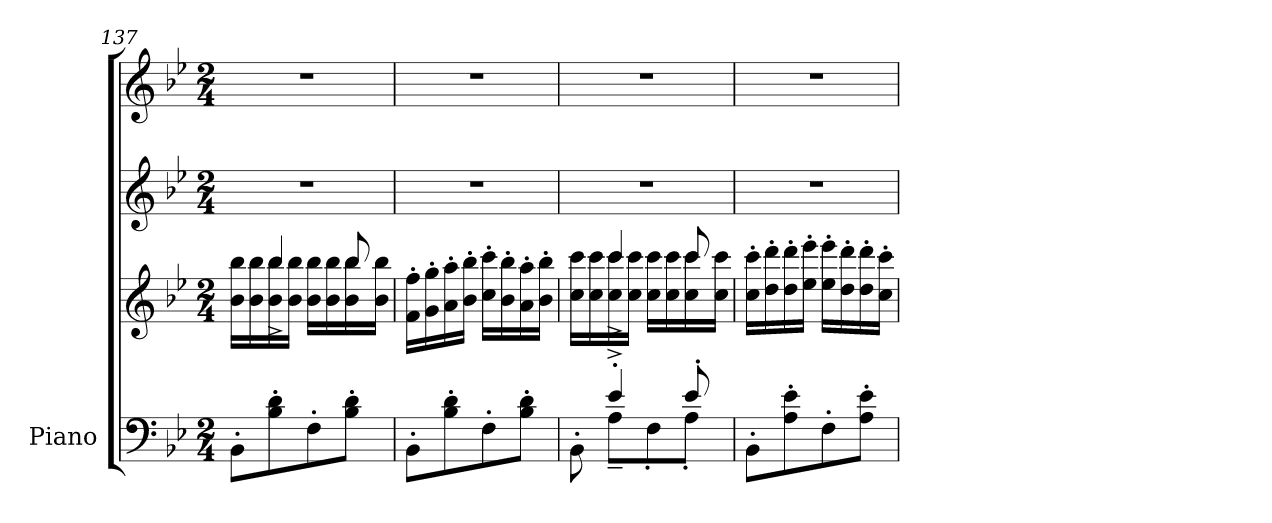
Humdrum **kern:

**kern	**kern	**kern	**kern
*part1	*part1	*part1	*part1
*staff4	*staff3	*staff2	*staff1
*I"Piano	*	*	*
*I'Pno.	*	*	*
*clefF4	*clefG2	*clefG2	*clefG2
*k[b-e-]	*k[b-e-]	*k[b-e-]	*k[b-e-]
*M2/4	*M2/4	*M2/4	*M2/4
=137	=137	=137	=137
*	*^	*	*
8BB-'\L	16b-\ 16bb-\LL	8ryy	2r	2r
.	16b-\ 16bb-\	.	.	.
8B-\' 8d\'	16b-\ 16bb-\	4bb-^/	.	.
.	16b-\ 16bb-\JJ	.	.	.
8F'\	16b-\ 16bb-\LL	.	.	.
.	16b-\ 16bb-\	.	.	.
8B-\' 8d\'J	16b-\ 16bb-\	8bb-/	.	.
.	16b-\ 16bb-\JJ	.	.	.
*	*v	*v	*	*
=138	=138	=138	=138
8BB-'\L	16f\' 16ff\'LL	2r	2r
.	16g\' 16gg\'	.	.
8B-\' 8d\'	16a\' 16aa\'	.	.
.	16b-\' 16bb-\'JJ	.	.
8F'\	16cc\' 16ccc\'LL	.	.
.	16b-\' 16bb-\'	.	.
8B-\' 8d\'J	16a\' 16aa\'	.	.
.	16b-\' 16bb-\'JJ	.	.
!!LO:LB:g=z
=139	=139	=139	=139
*^	*^	*	*
8ryy	8BB-'\	16cc\ 16ccc\LL	8ryy	2r	2r
.	.	16cc\ 16ccc\	.	.	.
4e-'^/	8A~\L	16cc\ 16ccc\	4ccc^/	.	.
.	.	16cc\ 16ccc\JJ	.	.	.
.	8F'\	16cc\ 16ccc\LL	.	.	.
.	.	16cc\ 16ccc\	.	.	.
8e-'/	8A'\J	16cc\ 16ccc\	8ccc/	.	.
.	.	16cc\ 16ccc\JJ	.	.	.
*v	*v	*	*	*	*
*	*v	*v	*	*
=140	=140	=140	=140
8BB-'\L	16cc\' 16ccc\'LL	2r	2r
.	16dd\' 16ddd\'	.	.
8A\' 8e-\'	16dd\' 16ddd\'	.	.
.	16ee-\' 16eee-\'JJ	.	.
8F'\	16ee-\' 16eee-\'LL	.	.
.	16dd\' 16ddd\'	.	.
8A\' 8e-\'J	16dd\' 16ddd\'	.	.
.	16cc\' 16ccc\'JJ	.	.
=	=	=	=
*-	*-	*-	*-
